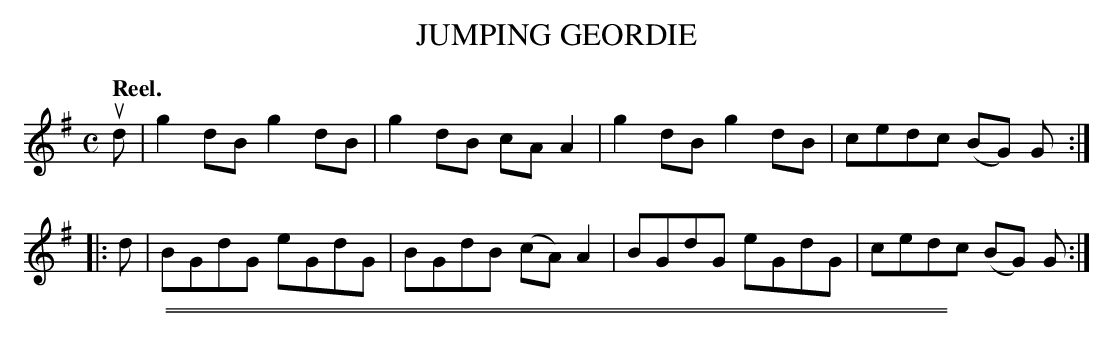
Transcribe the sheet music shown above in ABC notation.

X:1
T: JUMPING GEORDIE
Q:"Reel."
M: C
L: 1/8
K: G
ud |\
g2dB g2dB | g2dB cAA2 |\
g2dB g2dB | cedc (BG) G ::\
d |\
BGdG eGdG | BGdB (cA)A2 |\
BGdG eGdG | cedc (BG) G :|
